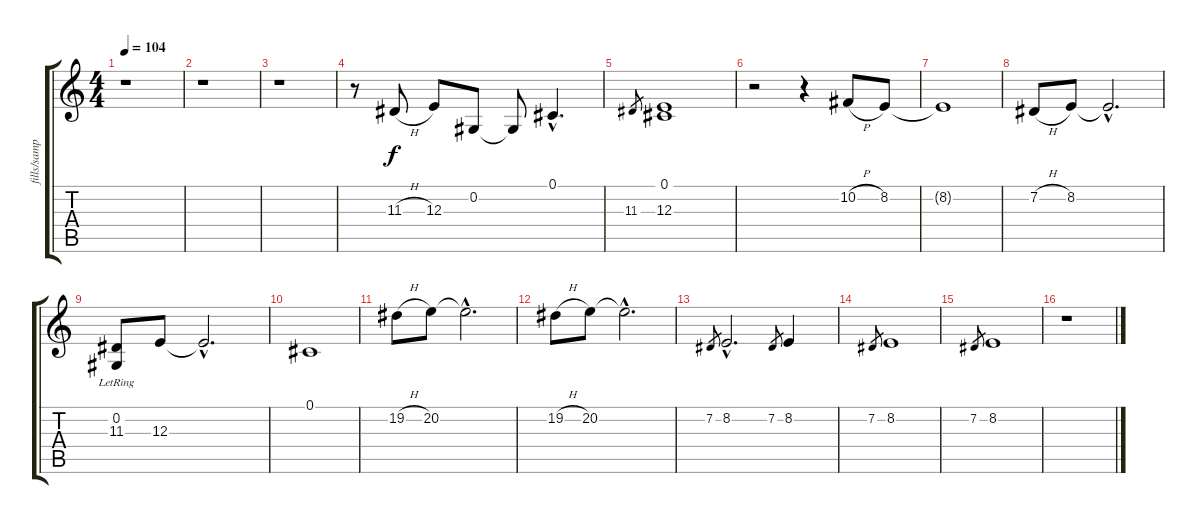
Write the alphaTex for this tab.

\track ("fills/samples" "fills/samp") {instrument pad6metallic}
\staff {score tabs}
\tuning (Db4 Ab3 E3 B2 Gb2 Db2) {hide}
\ts (4 4)
\tempo 104
\clef g2
\ks c
r.1{dy f} |
r.1 |
r.1 |
r.8 11.3{h}.8 12.3.8 0.2.8 0.2{t}.8 0.1{hac}.4{d} |
11.3.8{gr} (0.1 12.3).1 |
r.2 r.4 10.2{h}.8 8.2.8 |
8.2{t}.1 |
7.2{h}.8 8.2.8 8.2{hac t}.2{d} |
(0.2{lr} 11.3).8 12.3.8 12.3{hac t}.2{d} |
0.1.1 |
19.2{h}.8 20.2.8 20.2{hac t}.2{d} |
19.2{h}.8 20.2.8 20.2{hac t}.2{d} |
7.2.8{gr} 8.2{hac}.2{d} 7.2.8{gr} 8.2.4 |
7.2.8{gr} 8.2.1 |
7.2.8{gr} 8.2.1 |
r.1
